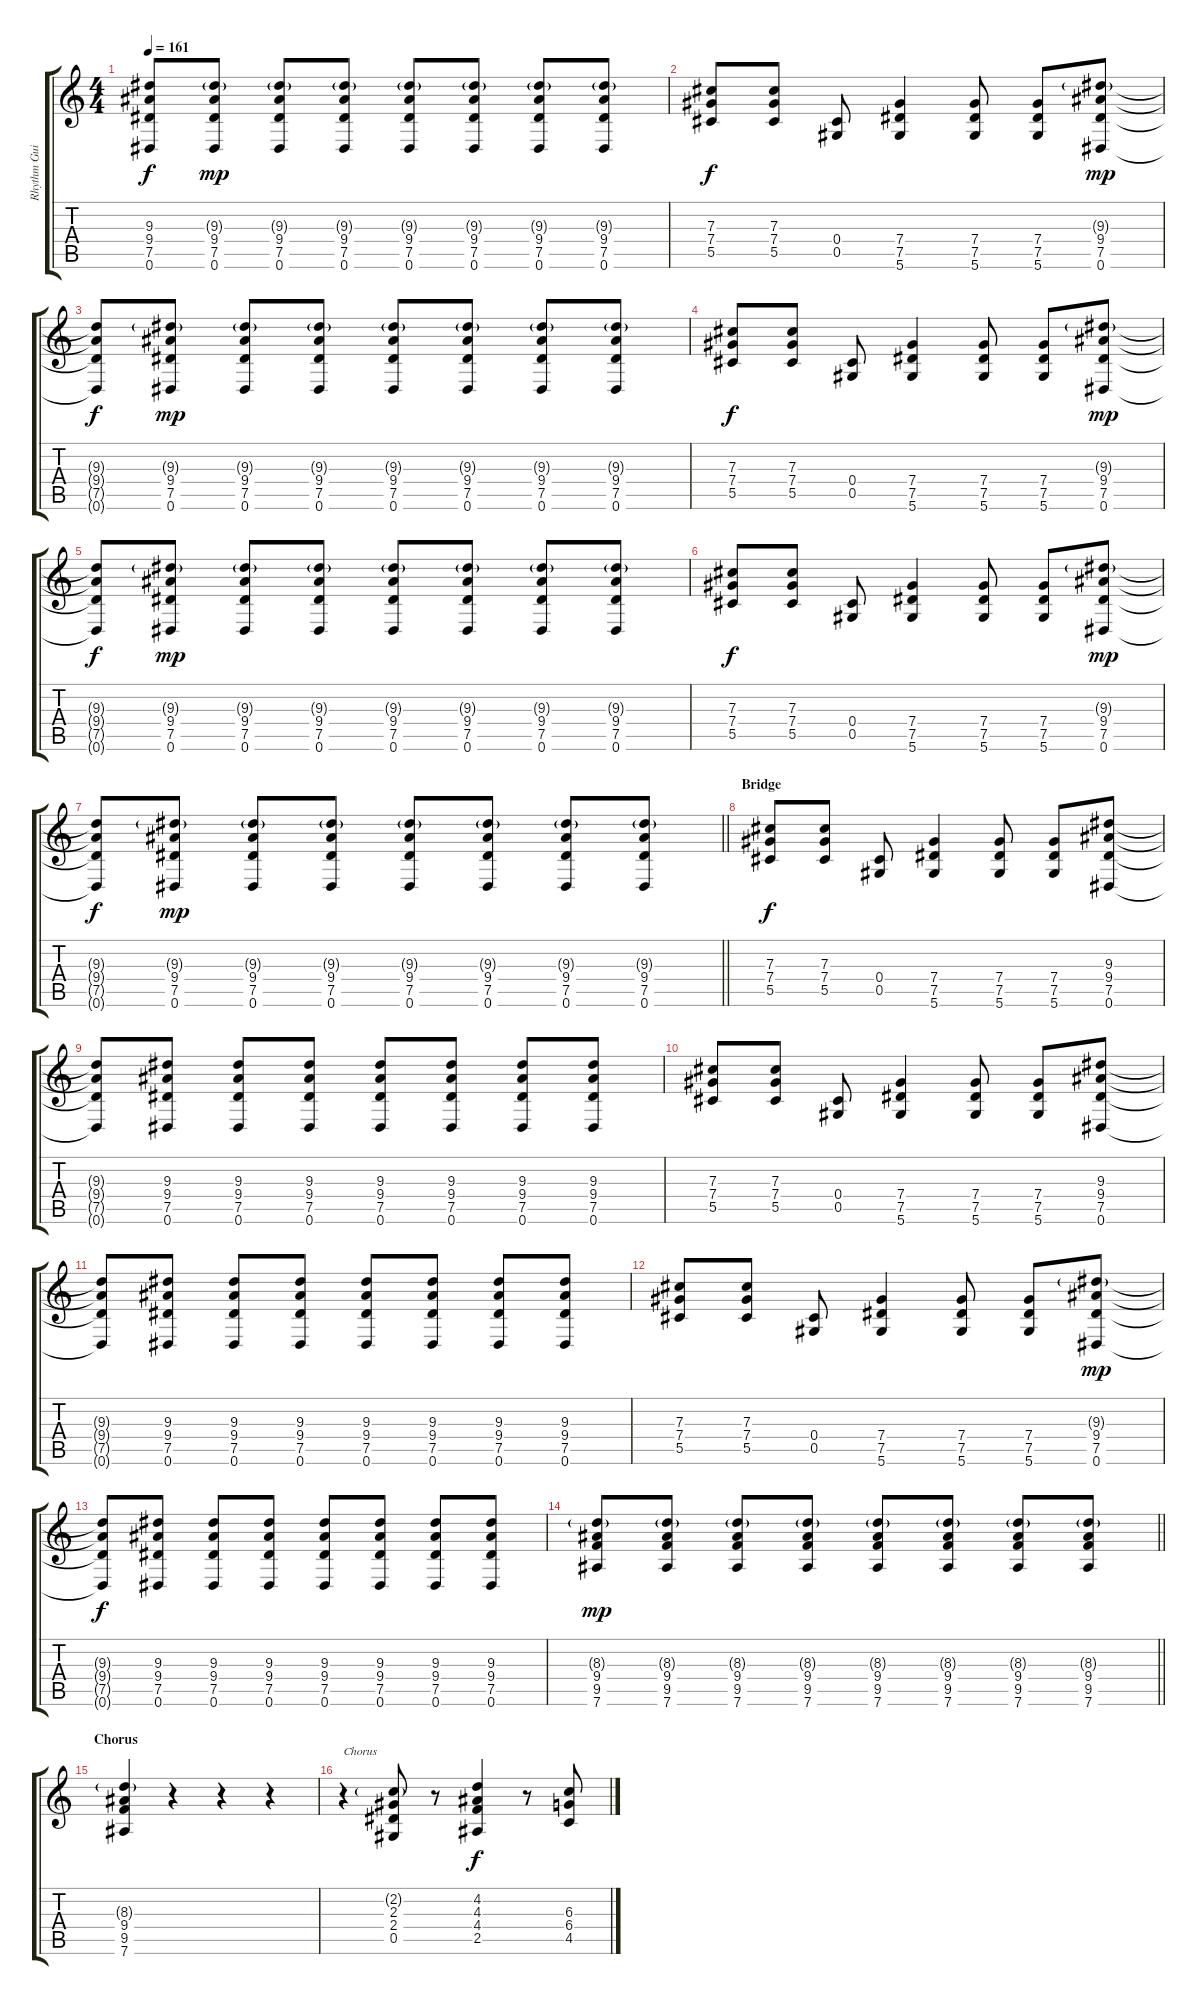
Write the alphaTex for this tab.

\track ("Rhythm Guitar" "Rhythm Gui") {instrument distortionguitar}
\staff {score tabs}
\tuning (Eb4 Bb3 Gb3 Db3 Ab2 Eb2) {hide}
\ts (4 4)
\tempo 161
\clef g2
\ks c
(9.3{t} 9.4{t} 7.5{t} 0.6{t}).8{dy f} (9.3{g} 9.4 7.5 0.6).8{dy mp} (9.3{g} 9.4 7.5 0.6).8 (9.3{g} 9.4 7.5 0.6).8 (9.3{g} 9.4 7.5 0.6).8 (9.3{g} 9.4 7.5 0.6).8 (9.3{g} 9.4 7.5 0.6).8 (9.3{g} 9.4 7.5 0.6).8 |
(7.3 7.4 5.5).8{dy f} (7.3 7.4 5.5).8 (0.4 0.5).8 (7.4 7.5 5.6).4 (7.4 7.5 5.6).8 (7.4 7.5 5.6).8 (9.3{g} 9.4 7.5 0.6).8{dy mp} |
(9.3{t} 9.4{t} 7.5{t} 0.6{t}).8{dy f} (9.3{g} 9.4 7.5 0.6).8{dy mp} (9.3{g} 9.4 7.5 0.6).8 (9.3{g} 9.4 7.5 0.6).8 (9.3{g} 9.4 7.5 0.6).8 (9.3{g} 9.4 7.5 0.6).8 (9.3{g} 9.4 7.5 0.6).8 (9.3{g} 9.4 7.5 0.6).8 |
(7.3 7.4 5.5).8{dy f} (7.3 7.4 5.5).8 (0.4 0.5).8 (7.4 7.5 5.6).4 (7.4 7.5 5.6).8 (7.4 7.5 5.6).8 (9.3{g} 9.4 7.5 0.6).8{dy mp} |
(9.3{t} 9.4{t} 7.5{t} 0.6{t}).8{dy f} (9.3{g} 9.4 7.5 0.6).8{dy mp} (9.3{g} 9.4 7.5 0.6).8 (9.3{g} 9.4 7.5 0.6).8 (9.3{g} 9.4 7.5 0.6).8 (9.3{g} 9.4 7.5 0.6).8 (9.3{g} 9.4 7.5 0.6).8 (9.3{g} 9.4 7.5 0.6).8 |
(7.3 7.4 5.5).8{dy f} (7.3 7.4 5.5).8 (0.4 0.5).8 (7.4 7.5 5.6).4 (7.4 7.5 5.6).8 (7.4 7.5 5.6).8 (9.3{g} 9.4 7.5 0.6).8{dy mp} |
\barLineRight lightlight
(9.3{t} 9.4{t} 7.5{t} 0.6{t}).8{dy f} (9.3{g} 9.4 7.5 0.6).8{dy mp} (9.3{g} 9.4 7.5 0.6).8 (9.3{g} 9.4 7.5 0.6).8 (9.3{g} 9.4 7.5 0.6).8 (9.3{g} 9.4 7.5 0.6).8 (9.3{g} 9.4 7.5 0.6).8 (9.3{g} 9.4 7.5 0.6).8 |
\section ("" "Bridge")
(7.3 7.4 5.5).8{dy f} (7.3 7.4 5.5).8 (0.4 0.5).8 (7.4 7.5 5.6).4 (7.4 7.5 5.6).8 (7.4 7.5 5.6).8 (9.3 9.4 7.5 0.6).8 |
(9.3{t} 9.4{t} 7.5{t} 0.6{t}).8 (9.3 9.4 7.5 0.6).8 (9.3 9.4 7.5 0.6).8 (9.3 9.4 7.5 0.6).8 (9.3 9.4 7.5 0.6).8 (9.3 9.4 7.5 0.6).8 (9.3 9.4 7.5 0.6).8 (9.3 9.4 7.5 0.6).8 |
(7.3 7.4 5.5).8 (7.3 7.4 5.5).8 (0.4 0.5).8 (7.4 7.5 5.6).4 (7.4 7.5 5.6).8 (7.4 7.5 5.6).8 (9.3 9.4 7.5 0.6).8 |
(9.3{t} 9.4{t} 7.5{t} 0.6{t}).8 (9.3 9.4 7.5 0.6).8 (9.3 9.4 7.5 0.6).8 (9.3 9.4 7.5 0.6).8 (9.3 9.4 7.5 0.6).8 (9.3 9.4 7.5 0.6).8 (9.3 9.4 7.5 0.6).8 (9.3 9.4 7.5 0.6).8 |
(7.3 7.4 5.5).8 (7.3 7.4 5.5).8 (0.4 0.5).8 (7.4 7.5 5.6).4 (7.4 7.5 5.6).8 (7.4 7.5 5.6).8 (9.3{g} 9.4 7.5 0.6).8{dy mp} |
(9.3{t} 9.4{t} 7.5{t} 0.6{t}).8{dy f} (9.3 9.4 7.5 0.6).8 (9.3 9.4 7.5 0.6).8 (9.3 9.4 7.5 0.6).8 (9.3 9.4 7.5 0.6).8 (9.3 9.4 7.5 0.6).8 (9.3 9.4 7.5 0.6).8 (9.3 9.4 7.5 0.6).8 |
\barLineRight lightlight
(8.3{g} 9.4 9.5 7.6).8{dy mp} (8.3{g} 9.4 9.5 7.6).8 (8.3{g} 9.4 9.5 7.6).8 (8.3{g} 9.4 9.5 7.6).8 (8.3{g} 9.4 9.5 7.6).8 (8.3{g} 9.4 9.5 7.6).8 (8.3{g} 9.4 9.5 7.6).8 (8.3{g} 9.4 9.5 7.6).8 |
\section ("" "Chorus")
(8.3{g} 9.4 9.5 7.6).4 r.4 r.4 r.4 |
r.4{txt "Chorus"} (2.2{g} 2.3 2.4 0.5).8 r.8 (4.2 4.3 4.4 2.5).4{dy f} r.8 (6.3 6.4 4.5).8
